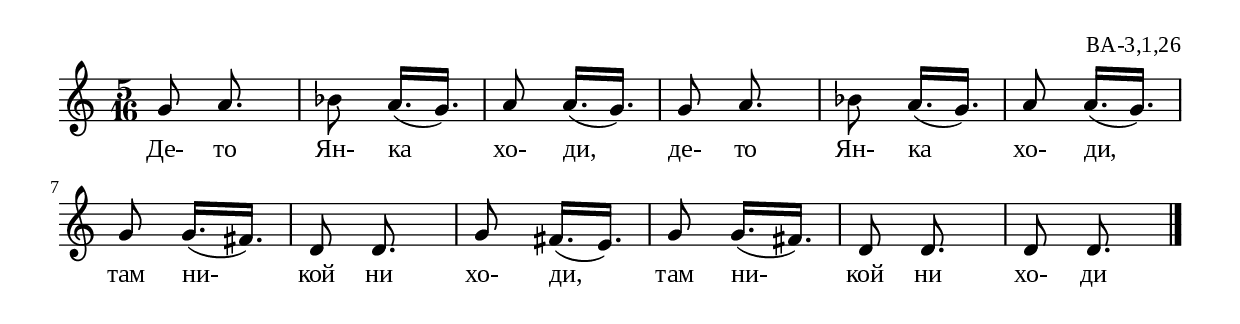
%{
BA_3_1_26
%}

\include "td-preamble.ly"

\score {
\relative c'' {
%% \tempo 4 = 152
  \time 5/16
g8\noBeam a8. | bes8 a16.([ g16.]) | a8 a16.([ g16.]) | g8\noBeam a8. | bes8 a16.([ g16.]) | a8 a16.([ g16.]) | g8 g16.([ fis16.]) | d8\noBeam d8. | g8 fis16.([ e16.]) | g8 g16.([ fis16.]) | d8\noBeam d8. | d8 d8.
 \bar "|." 
}
\addlyrics { Де- то Ян- ка хо- ди, де- то Ян- ка хо- ди, 
там ни- кой ни хо- ди, там ни- кой ни хо- ди }
%
\layout {
  indent = #0
  line-width = 190\mm
  ragged-right=##f
}
%
\midi { 
	\context {
		\Score
		tempoWholesPerMinute = #(ly:make-moment 152 4)
		}
	}
}
%
\header{
  opus = "ВА-3,1,26"
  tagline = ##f
}


